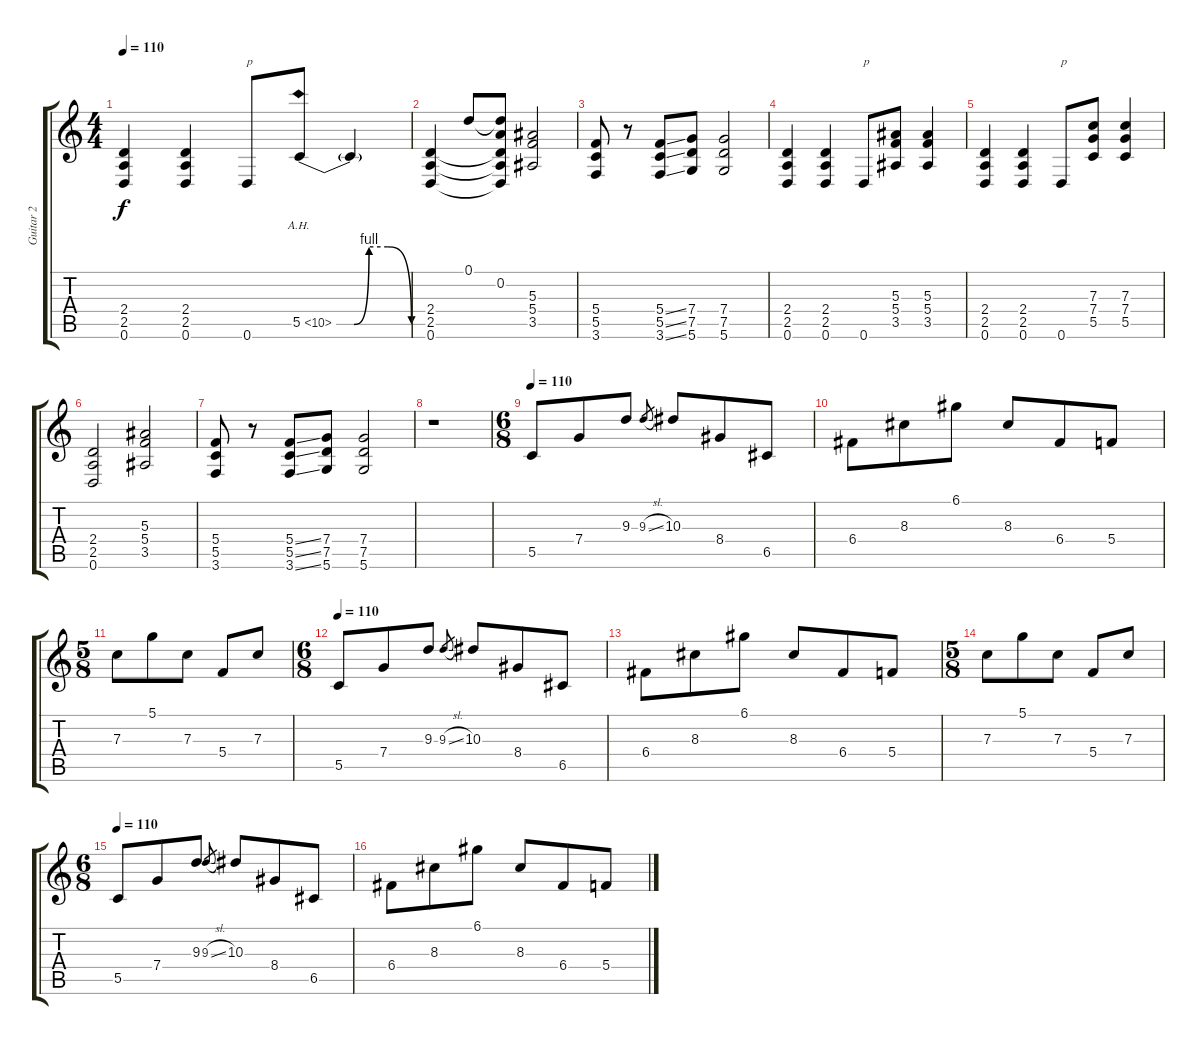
\track ("Guitar 2" "Guitar 2") {instrument distortionguitar}
\staff {score tabs}
\tuning (D4 A3 F3 C3 G2 D2) {hide}
\ts (4 4)
\tempo 110
\clef g2
\ks c
(2.4 2.5 0.6).4{dy f} (2.4 2.5 0.6).4 0.6.8{txt "p"} 5.5{be (custom 0 0 14 0 26 4 41 4 60 0) ah 5}.8 5.5{t}.4 |
(2.4 2.5 0.6).4 0.1.8 (0.1{t} 0.2 2.4{t} 2.5{t} 0.6{t}).8 (5.3 5.4 3.5).2 |
(5.4 5.5 3.6).8 r.8 (5.4{ss} 5.5{ss} 3.6{ss}).8 (7.4 7.5 5.6).8 (7.4 7.5 5.6).2 |
(2.4 2.5 0.6).4 (2.4 2.5 0.6).4 0.6.8{txt "p"} (5.3 5.4 3.5).8 (5.3 5.4 3.5).4 |
(2.4 2.5 0.6).4 (2.4 2.5 0.6).4 0.6.8{txt "p"} (7.3 7.4 5.5).8 (7.3 7.4 5.5).4 |
(2.4 2.5 0.6).2 (5.3 5.4 3.5).2 |
(5.4 5.5 3.6).8 r.8 (5.4{ss} 5.5{ss} 3.6{ss}).8 (7.4 7.5 5.6).8 (7.4 7.5 5.6).2 |
r.1 |
\ts (6 8)
\tempo 110
5.5.8 7.4.8 9.3.8 9.3{sl}.8{gr} 10.3.8 8.4.8 6.5.8 |
6.4.8 8.3.8 6.1.8 8.3.8 6.4.8 5.4.8 |
\ts (5 8)
7.3.8 5.1.8 7.3.8 5.4.8 7.3.8 |
\ts (6 8)
\tempo 110
5.5.8 7.4.8 9.3.8 9.3{sl}.8{gr} 10.3.8 8.4.8 6.5.8 |
6.4.8 8.3.8 6.1.8 8.3.8 6.4.8 5.4.8 |
\ts (5 8)
7.3.8 5.1.8 7.3.8 5.4.8 7.3.8 |
\ts (6 8)
\tempo 110
5.5.8 7.4.8 9.3.8 9.3{sl}.8{gr} 10.3.8 8.4.8 6.5.8 |
6.4.8 8.3.8 6.1.8 8.3.8 6.4.8 5.4.8
